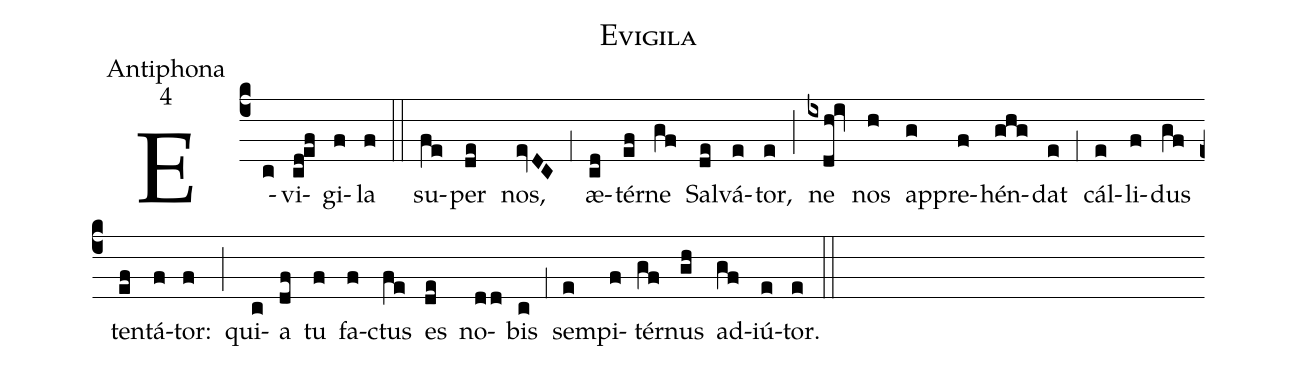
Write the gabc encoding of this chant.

name:Evigila;
office-part:Antiphona;
mode:4;
%%
(c4) E(c)vi(cd!ef)gi(f)la(f) (::)
su(fe)per(de) nos,(evDC) (,1) æ(cd)tér(ef)ne(gf) Sal(de)vá(e)tor,(e) (;) ne(ixdh!iv) nos(h) ap(g)pre(f)hén(ghg)dat(e) (,1) cál(e)li(f)dus(gf) ten(ef)tá(f)tor:(f) (;) qui(c)a(df) tu(f) fa(f)ctus(fe) es(de) no(dd)bis(c) (,1) sem(e)pi(f)tér(gf)nus(gh) ad(gf)iú(e)tor.(e) (::)
